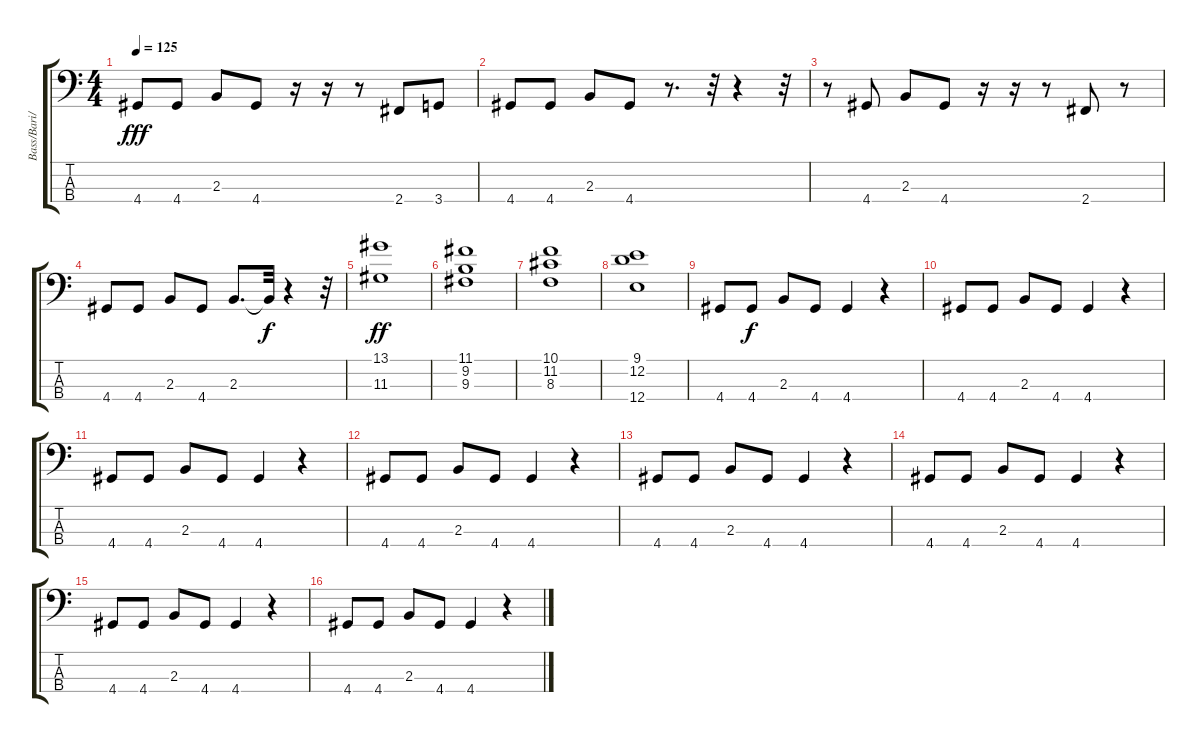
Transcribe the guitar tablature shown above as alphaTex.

\track ("Bass/Bari/Roll" "Bass/Bari/") {instrument electricguitarclean}
\staff {score tabs}
\tuning (G2 D2 A1 E1) {hide}
\ts (4 4)
\tempo 125
\clef f4
\ks c
4.4.8{dy fff} 4.4.8 2.3.8 4.4.8 r.16 r.16 r.8 2.4.8 3.4.8 |
4.4.8 4.4.8 2.3.8 4.4.8 r.8{d} r.32 r.4 r.32 |
r.8 4.4.8 2.3.8 4.4.8 r.16 r.16 r.8 2.4.8 r.8 |
4.4.8 4.4.8 2.3.8 4.4.8 2.3.8{d} 2.3{t}.32{dy f} r.4 r.32 |
(13.1 11.3).1{dy ff instrument lead1square} |
(11.1 9.2 9.3).1 |
(10.1 11.2 8.3).1 |
(9.1 12.2 12.4).1 |
4.4.8{volume 16 instrument electricbassfinger} 4.4.8{dy f} 2.3.8 4.4.8 4.4.4 r.4 |
4.4.8 4.4.8 2.3.8 4.4.8 4.4.4 r.4 |
4.4.8 4.4.8 2.3.8 4.4.8 4.4.4 r.4 |
4.4.8 4.4.8 2.3.8 4.4.8 4.4.4 r.4 |
4.4.8 4.4.8 2.3.8 4.4.8 4.4.4 r.4 |
4.4.8 4.4.8 2.3.8 4.4.8 4.4.4 r.4 |
4.4.8 4.4.8 2.3.8 4.4.8 4.4.4 r.4 |
4.4.8 4.4.8 2.3.8 4.4.8 4.4.4 r.4
